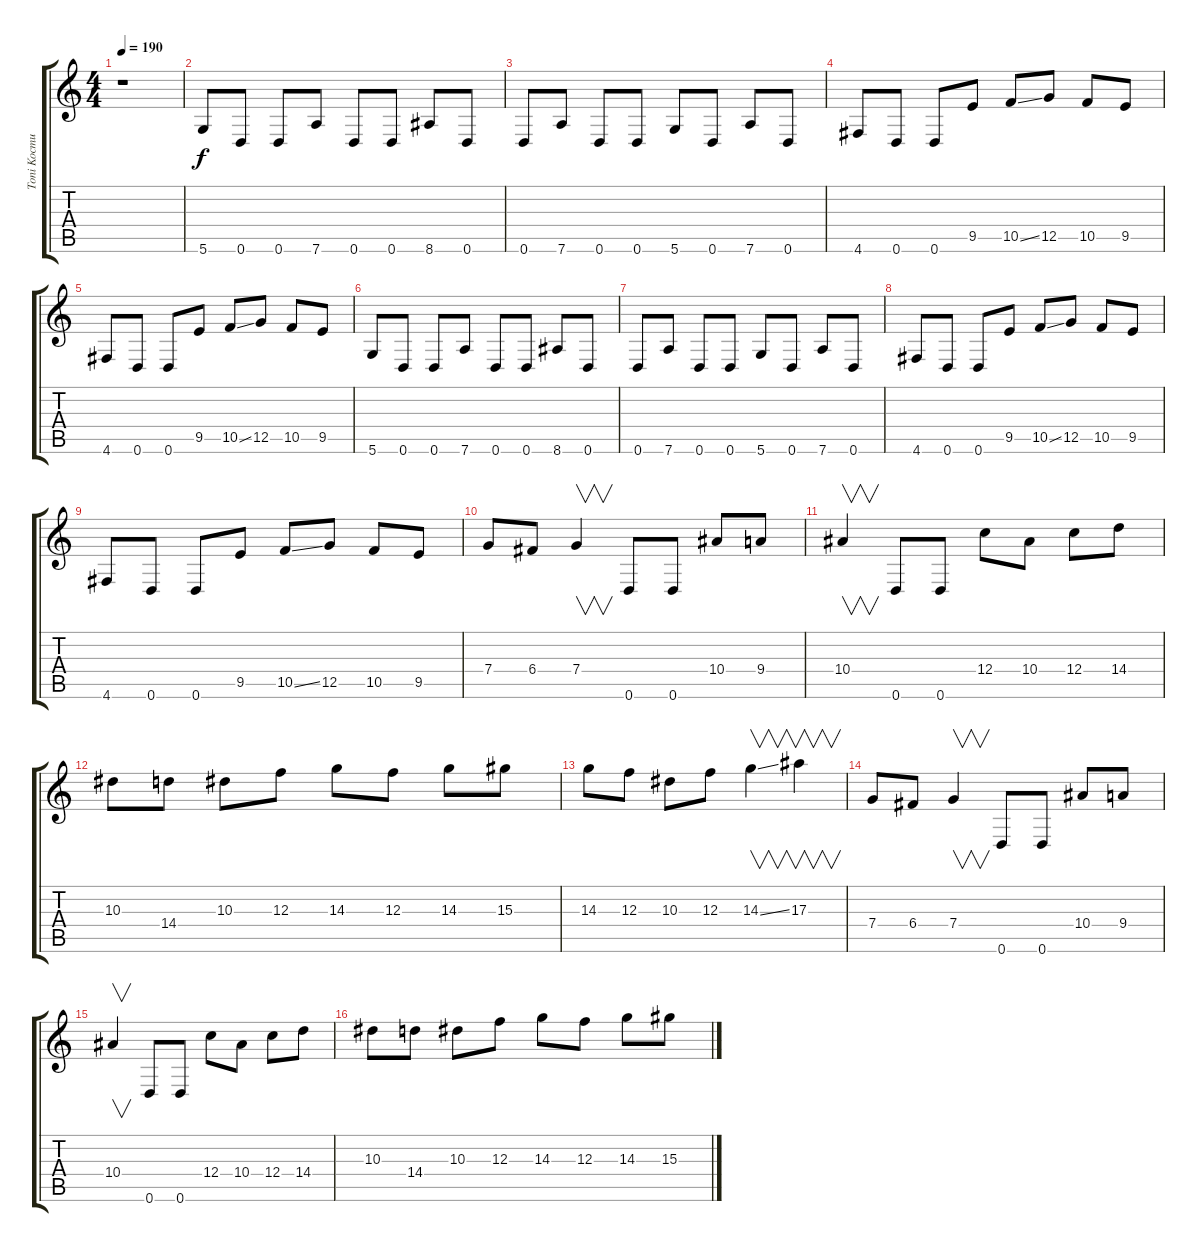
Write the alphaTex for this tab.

\track ("Toni Kocmut" "Toni Kocmu") {instrument distortionguitar}
\staff {score tabs}
\tuning (D4 A3 F3 C3 G2 D2) {hide}
\ts (4 4)
\tempo 190
\clef g2
\ks c
r.1{dy f instrument distortionguitar} |
5.6.8 0.6.8 0.6.8 7.6.8 0.6.8 0.6.8 8.6.8 0.6.8 |
0.6.8 7.6.8 0.6.8 0.6.8 5.6.8 0.6.8 7.6.8 0.6.8 |
4.6.8 0.6.8 0.6.8 9.5.8 10.5{ss}.8 12.5.8 10.5.8 9.5.8 |
4.6.8 0.6.8 0.6.8 9.5.8 10.5{ss}.8 12.5.8 10.5.8 9.5.8 |
5.6.8 0.6.8 0.6.8 7.6.8 0.6.8 0.6.8 8.6.8 0.6.8 |
0.6.8 7.6.8 0.6.8 0.6.8 5.6.8 0.6.8 7.6.8 0.6.8 |
4.6.8 0.6.8 0.6.8 9.5.8 10.5{ss}.8 12.5.8 10.5.8 9.5.8 |
4.6.8 0.6.8 0.6.8 9.5.8 10.5{ss}.8 12.5.8 10.5.8 9.5.8 |
7.4.8 6.4.8 7.4.4{v} 0.6.8 0.6.8 10.4.8 9.4.8 |
10.4.4{v} 0.6.8 0.6.8 12.4.8 10.4.8 12.4.8 14.4.8 |
10.3.8 14.4.8 10.3.8 12.3.8 14.3.8 12.3.8 14.3.8 15.3.8 |
14.3.8 12.3.8 10.3.8 12.3.8 14.3{ss}.4{v} 17.3.4{v} |
7.4.8 6.4.8 7.4.4{v} 0.6.8 0.6.8 10.4.8 9.4.8 |
10.4.4{v} 0.6.8 0.6.8 12.4.8 10.4.8 12.4.8 14.4.8 |
10.3.8 14.4.8 10.3.8 12.3.8 14.3.8 12.3.8 14.3.8 15.3.8
